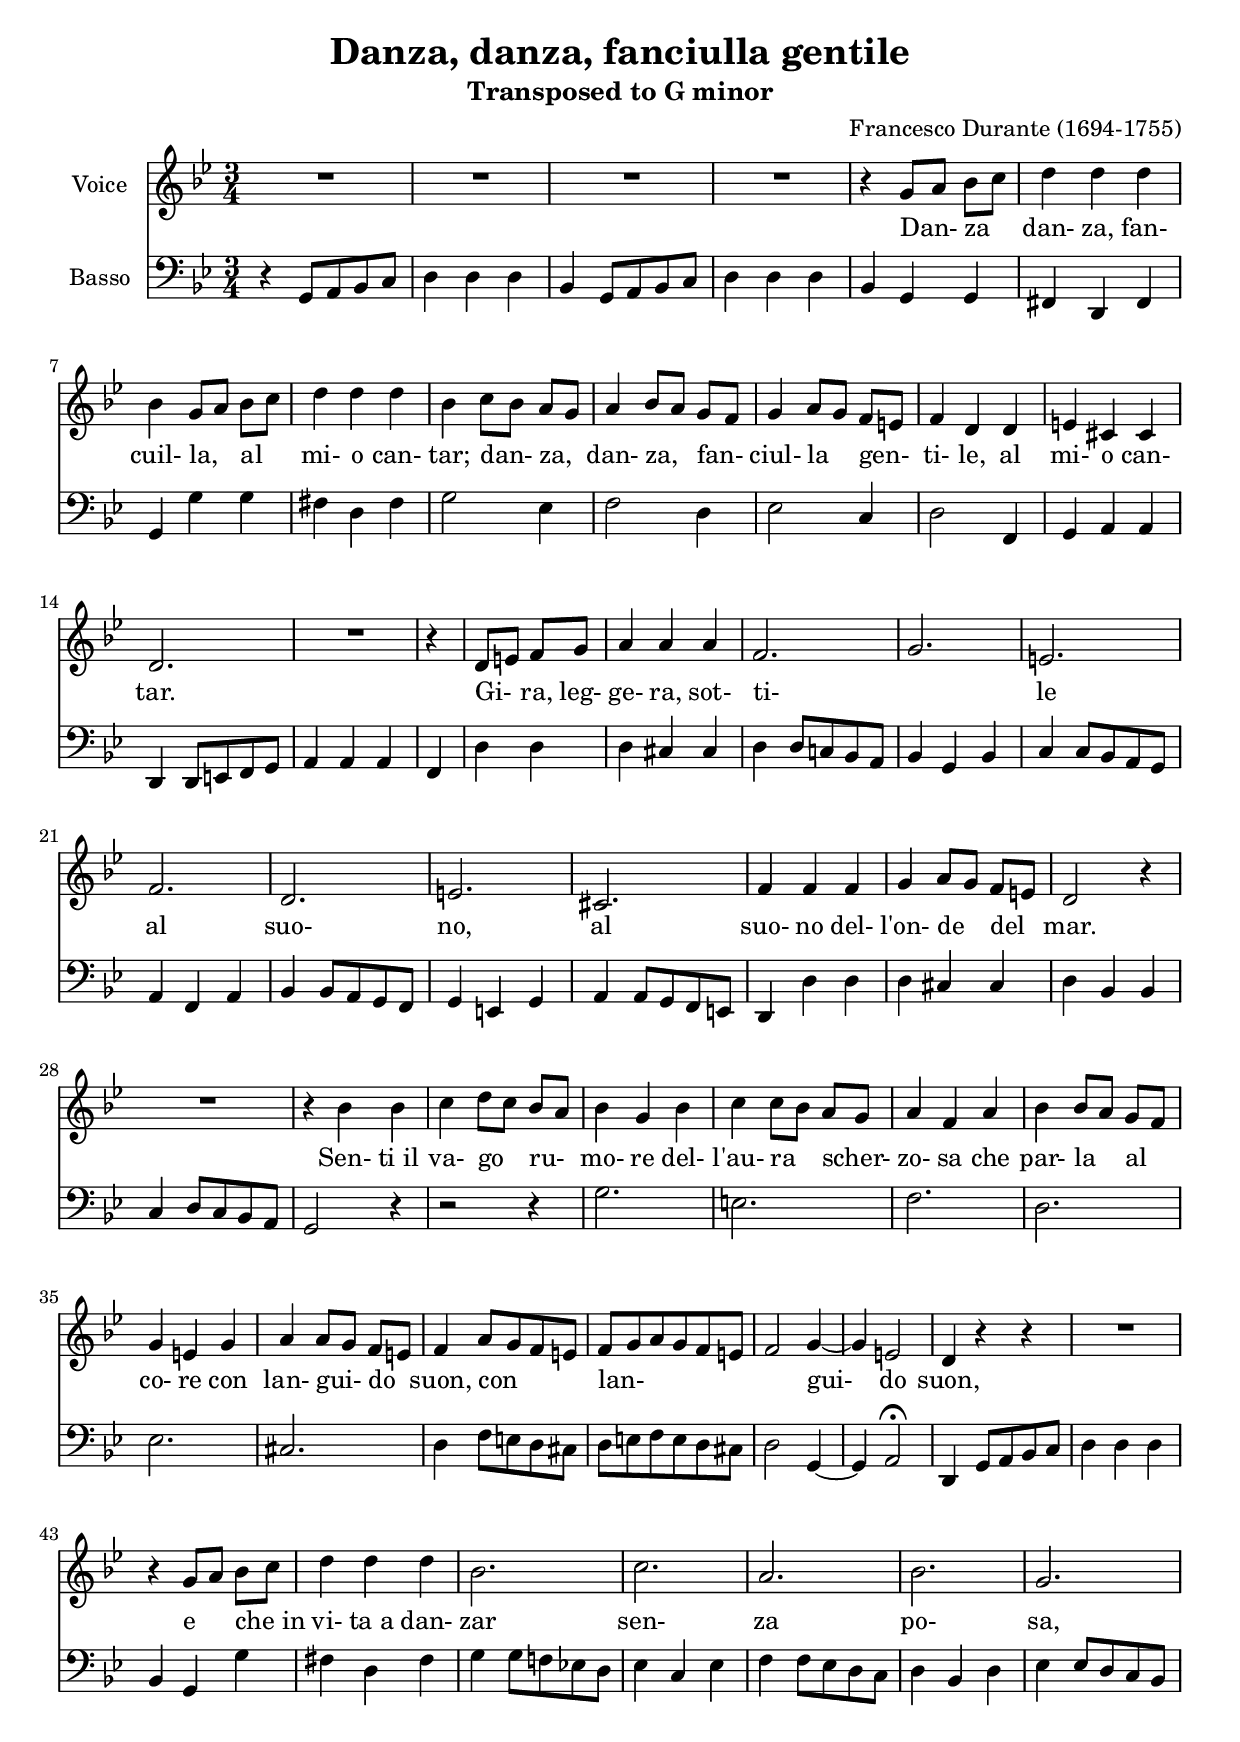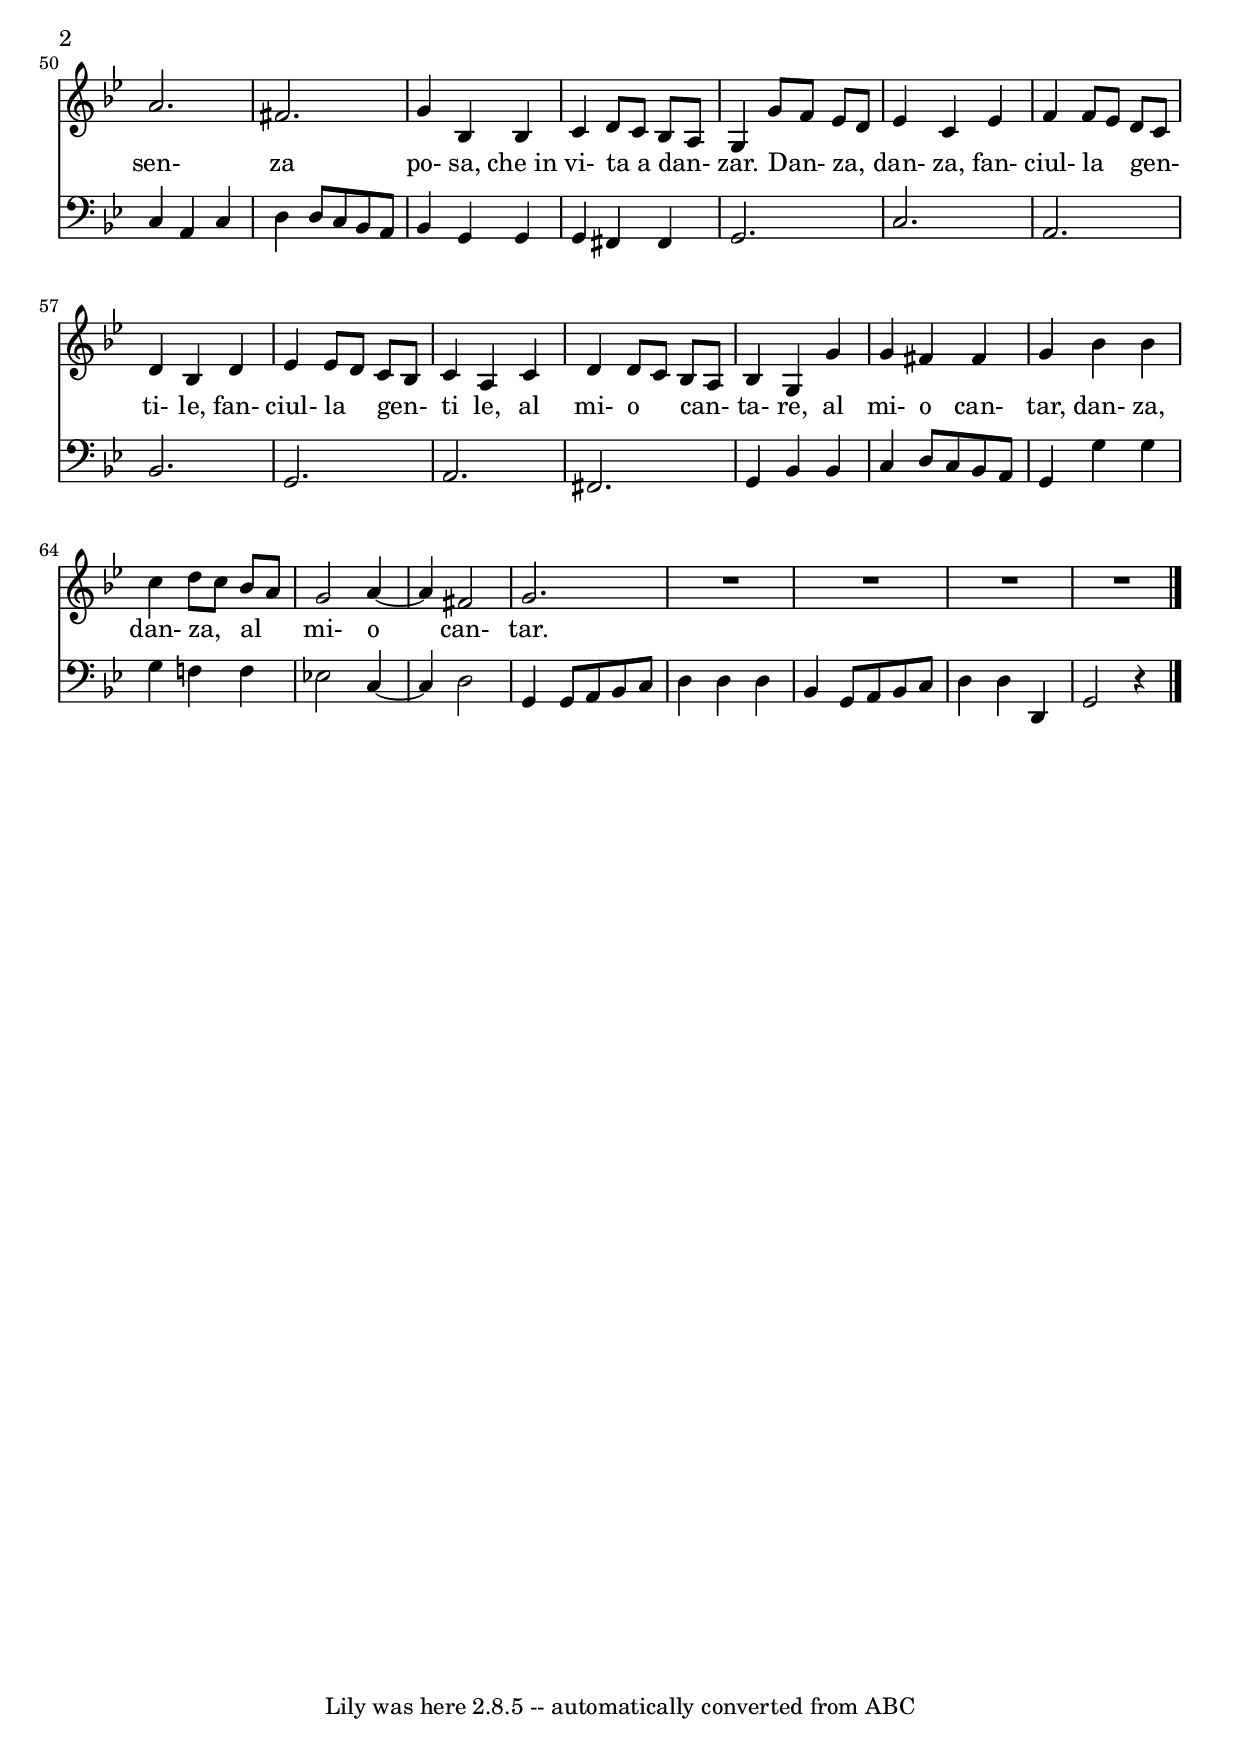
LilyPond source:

\version "2.22.0"
\header {
	composer = "Francesco Durante (1694-1755)"
	crossRefNumber = "1"
	footnotes = ""
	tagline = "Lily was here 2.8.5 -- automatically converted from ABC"
	title = "Danza, danza, fanciulla gentile"
	subtitle = "Transposed to G minor"
}
wordsBVA = \lyricmode {
Dan-  _  za _  dan-  za, fan-  cuil-  la,  _  al _  mi-  o can-  tar;   
dan-  _  za, _  dan-  za, _  fan-  _  ciul-  la _  gen-  _  ti-  le,   
al mi-  o can-  tar.  Gi-  _  ra, leg-  ge-  ra, sot-  ti-  _  le  
al suo-  no,  al suo-  no del-  l'on-  de _  del _  mar.  
Sen-  ti_il va-  go _  ru-  _  mo-  re   del-  l'au-  ra _  scher-  _  zo-  sa  
che par-  la _  al _  co-  re  con lan-  gui-  _  do _  suon,  
con _  _  _  lan-  _  _  _  _  _  _  gui-   do suon,  
e _  che_in _  vi-  ta_a dan-  zar sen-  za po-  sa,   
sen-  za po-  sa, che_in vi-  ta_a _  dan-  _  zar.  
Dan-  _  za, _  dan-  za, fan-  ciul-  la _  gen-  _  ti-  le,  
fan-  ciul-  la _  gen-  _  ti le,  al mi-  o _  can-  _  ta-  re,  
al mi-  o can-  tar,  dan-  za, dan-  za, _  al _  mi-  o can-  tar.  
}
voiceB =  {
\transpose bes g {
\set Score.defaultBarType = "-"

\set Staff.instrumentName = Voice
   R2.   \bar "|"   R2.   \bar "|"   R2.   \bar "|"   R2.   \bar "|"   r4   
bes'8[    c''8]    des''8[    ees''8]    \bar "|"   f''4    f''4    f''4    
\bar "|"   des''4    bes'8[    c''8]      des''8[    ees''8]    \bar "|"   f''4 
   f''4    f''4    \bar "|"   des''4      ees''8[    des''8]    c''8[    bes'8]  
  \bar "|"   c''4    des''8[    c''8]    bes'8[    aes'8]    \bar "|"   bes'4   
 c''8[    bes'8]    aes'8[    g'8]    \bar "|"   aes'4    f'4      f'4    g'4   
 e'4    e'4    \bar "|"   f'2.      R2.   r4  \bar "|" f'8[    g'8]    aes'8    bes'8   
 \bar "|"   c''4    c''4    c''4    \bar "|"   aes'2.    \bar "|"   bes'2.    
\bar "|"   g'2.    \bar "|"     aes'2.    \bar "|"   f'2.    \bar "|"   g'2.    
\bar "|"     e'2.    \bar "|"   aes'4    aes'4    aes'4    \bar "|"   bes'4    
c''8[    bes'8]    aes'8[    g'8]    \bar "|"   f'2      r4   \bar "|"   R2.   
\bar "|"   r4   des''4    des''4    \bar "|"   ees''4    f''8[    ees''8]    
des''8[    c''8]    \bar "|"   des''4    bes'4      des''4    \bar "|"   ees''4 
   ees''8[    des''8]    c''8[    bes'8]    \bar "|"   c''4    aes'4      c''4  
  \bar "|"   des''4    des''8[    c''8]    bes'8[    aes'8]    \bar "|"   bes'4 
   g'4      bes'4    \bar "|"   c''4    c''8[    bes'8]    aes'8[    g'8]    
\bar "|"   aes'4      c''8[    bes'8    aes'8    g'8]    \bar "|"   aes'8[    
bes'8    c''8    bes'8    aes'8    g'8]    \bar "|"   aes'2    bes'4   ~    
\bar "|"   bes'4    g'2    \bar "|"   f'4      r4   r4   \bar "|"   R2.   
\bar "|"   r4   bes'8[    c''8]    des''8[    ees''8]    \bar "|"   f''4    
f''4    f''4    \bar "|"   des''2.    \bar "|"   ees''2.    \bar "|"   c''2.    
\bar "|"     des''2.    \bar "|"   bes'2.    \bar "|"   c''2.    \bar "|"   
a'2.    \bar "|"   bes'4    des'4    des'4    \bar "|"   ees'4    f'8[    ees'8 
]   des'8[    c'8]    \bar "|"   bes4      bes'8[    aes'8]    ges'8[    f'8]   
 \bar "|"   ges'4    ees'4    ges'4    \bar "|"   aes'4    aes'8[    ges'8]    
f'8[    ees'8]    \bar "|"   f'4    des'4      f'4    \bar "|"   ges'4    ges'8 
[   f'8]    ees'8[    des'8]    \bar "|"   ees'4    c'4      ees'4    \bar "|"  
 f'4    f'8[    ees'8]    des'8[    c'8]    \bar "|"   des'4    bes4      bes'4 
   \bar "|"   bes'4    a'4    a'4    \bar "|"   bes'4      des''4    des''4    
\bar "|"   ees''4    f''8[    ees''8]    des''8[    c''8]    \bar "|"   bes'2   
 c''4   ~    \bar "|"   c''4    a'2    \bar "|"   bes'2.    \bar "|"   R2.   
\bar "|"   R2.   \bar "|"   R2.   \bar "|"   R2.   \bar "|."   
}
}
voiceC =  {
\transpose bes g {
\set Score.defaultBarType = "-"

\set Staff.instrumentName = Basso
 \key bes \minor \clef bass
   r4   bes,8[    c8    des8    ees8]    \bar "|"   f4    f4    f4    \bar "|"  
 des4    bes,8[    c8    des8    ees8]    \bar "|"   f4    f4    f4    \bar "|" 
    des4    bes,4    bes,4    \bar "|"   a,4    f,4    a,4    \bar "|"   bes,4  
  bes4    bes4    \bar "|"   a4    f4    a4    bes2    ges4    \bar "|"   
  aes2    f4    \bar "|"   ges2    ees4    \bar "|"   f2    aes,4    
\bar "|"   bes,4    c4    c4    \bar "|"   f,4    f,8[    g,8    aes,8    
bes,8]    % P. 29
   c4    c4    c4    \bar "|"   aes,4    f4    f4    \bar "|"   f4    e4    
e4    \bar "|"   f4    f8[    ees!8    des8    c8]    \bar "|"   des4    
bes,4    des4    \bar "|"     ees4    ees8    des8    c8    bes,8    c4    
aes,4    c4    \bar "|"   des4    des8[    c8    bes,8    aes,8]    \bar "|"   
bes,4    g,4    bes,4    \bar "|"   c4    c8[    bes,8    aes,8    g,8]    
\bar "|"     f,4    f4    f4    \bar "|"   f4    e4    e4    \bar "|"   f4    
des4    des4    \bar "|"   ees4    f8[    ees8    des8    c8]    \bar "|"   
bes,2    r4   \bar "|"     r2 r4   \bar "|"   bes2.    \bar "|"   g2.    
\bar "|"   aes2.    \bar "|"   f2.    \bar "|"   % P. 30
   ges2.    \bar "|"   e2.    \bar "|"   f4    aes8[    g8    f8    e8]    
\bar "|"   f8[    g8    aes8    g8    f8    e8]    \bar "|"     f2    bes,4    
 ~    \bar "|"   bes,4    c2 ^\fermata   \bar "|"   f,4    bes,8[    c8    des8 
   ees8]    \bar "|"   f4    f4    f4    \bar "|"   des4    bes,4    bes4    
\bar "|"     a4    f4    a4    \bar "|"   bes4    bes8[    aes!8    ges!8    f8 
]   ges4    ees4    ges4    \bar "|"   aes4    aes8[    ges8    f8    ees8]    
\bar "|"   f4    des4    f4    \bar "|"     ges4    ges8[    f8    ees8    des8 
]   \bar "|"   ees4    c4    ees4    \bar "|"   f4    f8[    ees8    des8    c8 
]   \bar "|"   des4    bes,4    bes,4    \bar "|"   bes,4    a,4    a,4    
\bar "|"   % P. 31
   bes,2.    \bar "|"   ees2.    \bar "|"   c2.    \bar "|"   des2.    \bar "|" 
    bes,2.    \bar "|"   c2.    \bar "|"   a,2.    \bar "|"   bes,4    des4    
des4    \bar "|"     ees4    f8[    ees8    des8    c8]    \bar "|"   bes,4    
bes4    bes4    \bar "|"   bes4    aes!4    aes4    \bar "|"   ges!2    
ees4     ~    \bar "|"   ees4    f2    \bar "|"     bes,4    bes,8[    c8    
des8    ees8]    \bar "|"   f4    f4    f4    \bar "|"   des4    bes,8[    c8   
 des8    ees8]    \bar "|"   f4    f4    f,4    \bar "|"   bes,2    r4   
\bar "|."   
}}
voicedefault =  {
\transpose bes g {
\set Score.defaultBarType = "-"

\time 3/4 % %MIDI ratio 3 1
 \key bes \minor 
}
}
\score{
         <<

	\context Staff="1"
	{
	    \voicedefault
	    \voiceB 
	}

	\addlyrics { 
 \wordsBVA } 
	\context Staff="2"
	{
	    \voicedefault
	    \voiceC 
	}

    >>
	\layout {
	  \context {
	    \Lyrics
	    \override LyricSpace.minimum-distance = #0.6
	  }
	}
	\midi {}
}
